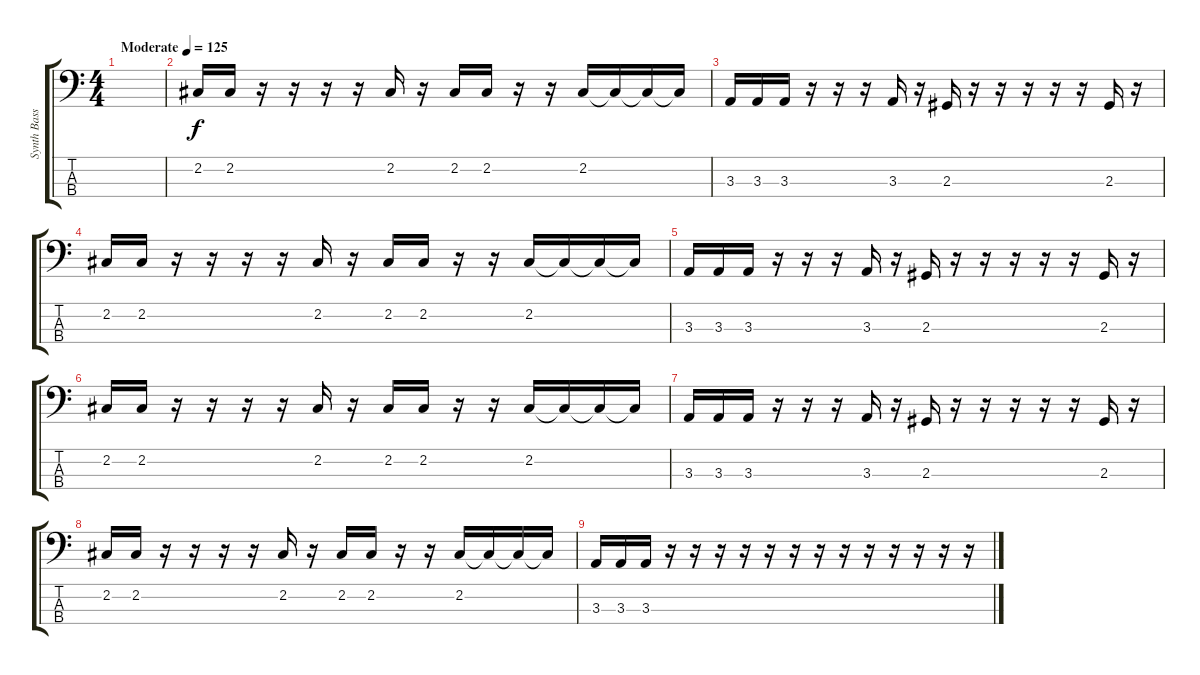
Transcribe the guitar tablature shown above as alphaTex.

\track ("Synth Bass" "Synth Bass") {instrument synthbass2}
\staff {score tabs}
\tuning (E2 B1 Gb1 B0) {hide}
\ts (4 4)
\tempo (125 "Moderate")
\clef f4
\ks c
|
2.2.16{instrument synthbass2} 2.2.16 r.16 r.16 r.16 r.16 2.2.16 r.16 2.2.16 2.2.16 r.16 r.16 2.2.16 2.2{t}.16 2.2{t}.16 2.2{t}.16 |
3.3.16 3.3.16 3.3.16 r.16 r.16 r.16 3.3.16 r.16 2.3.16 r.16 r.16 r.16 r.16 r.16 2.3.16 r.16 |
2.2.16 2.2.16 r.16 r.16 r.16 r.16 2.2.16 r.16 2.2.16 2.2.16 r.16 r.16 2.2.16 2.2{t}.16 2.2{t}.16 2.2{t}.16 |
3.3.16 3.3.16 3.3.16 r.16 r.16 r.16 3.3.16 r.16 2.3.16 r.16 r.16 r.16 r.16 r.16 2.3.16 r.16 |
2.2.16 2.2.16 r.16 r.16 r.16 r.16 2.2.16 r.16 2.2.16 2.2.16 r.16 r.16 2.2.16 2.2{t}.16 2.2{t}.16 2.2{t}.16 |
3.3.16 3.3.16 3.3.16 r.16 r.16 r.16 3.3.16 r.16 2.3.16 r.16 r.16 r.16 r.16 r.16 2.3.16 r.16 |
2.2.16 2.2.16 r.16 r.16 r.16 r.16 2.2.16 r.16 2.2.16 2.2.16 r.16 r.16 2.2.16 2.2{t}.16 2.2{t}.16 2.2{t}.16 |
3.3.16 3.3.16 3.3.16 r.16 r.16 r.16 r.16 r.16 r.16 r.16 r.16 r.16 r.16 r.16 r.16 r.16
